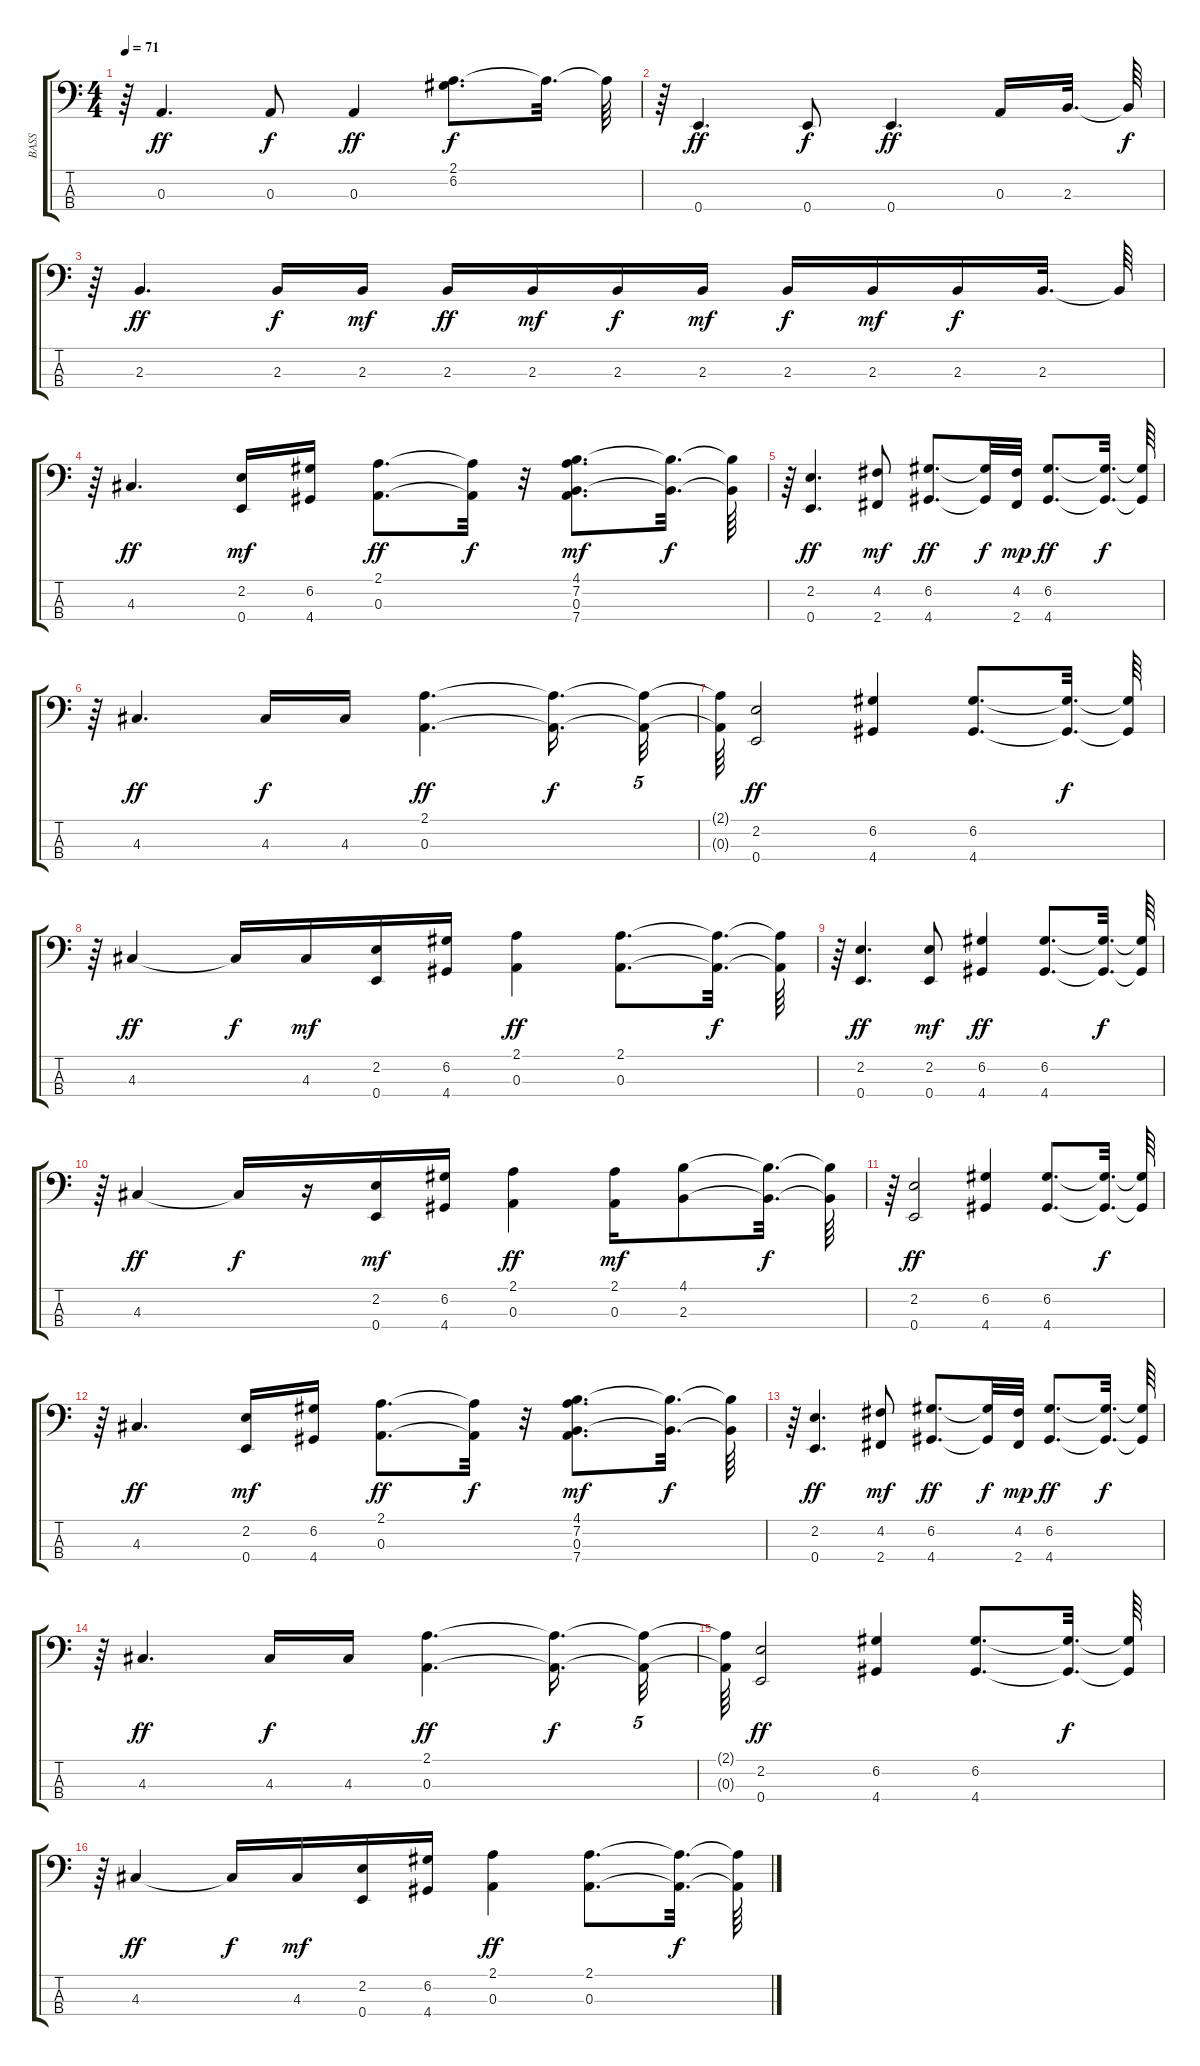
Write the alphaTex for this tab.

\track ("BASS" "BASS") {instrument electricbassfinger}
\staff {score tabs}
\tuning (G2 D2 A1 E1) {hide}
\ts (4 4)
\tempo 71
\clef f4
\ks c
r.64{dy f} 0.3.4{d dy ff} 0.3.8{dy f} 0.3.4{dy ff} (2.1 6.2).8{d dy f} 2.1{t}.32{d} 2.1{t}.64 |
r.64 0.4.4{d dy ff} 0.4.8{dy f} 0.4.4{d dy ff} 0.3.16 2.3.32{d} 2.3{t}.64{dy f} |
r.64 2.3.4{d dy ff} 2.3.16{dy f} 2.3.16{dy mf} 2.3.16{dy ff} 2.3.16{dy mf} 2.3.16{dy f} 2.3.16{dy mf} 2.3.16{dy f} 2.3.16{dy mf} 2.3.16{dy f} 2.3.32{d} 2.3{t}.64 |
r.64 4.3.4{d dy ff} (2.2 0.4).16{dy mf} (6.2 4.4).16 (2.1 0.3).8{d dy ff} (2.1{t} 0.3{t}).32{dy f} r.32 (4.1 7.2 0.3 7.4).8{d dy mf} (4.1{t} 7.4{t}).32{d dy f} (4.1{t} 7.4{t}).64 |
r.64 (2.2 0.4).4{d dy ff} (4.2 2.4).8{dy mf} (6.2 4.4).8{d dy ff} (6.2{t} 4.4{t}).32{dy f} (4.2 2.4).32{dy mp} (6.2 4.4).8{d dy ff} (6.2{t} 4.4{t}).32{d dy f} (6.2{t} 4.4{t}).64 |
r.64 4.3.4{d dy ff} 4.3.16{dy f} 4.3.16 (2.1 0.3).4{d dy ff} (2.1{t} 0.3{t}).16{d dy f} (2.1{t} 0.3{t}).32{tu (5 4)} |
(2.1{t} 0.3{t}).64 (2.2 0.4).2{dy ff} (6.2 4.4).4 (6.2 4.4).8{d} (6.2{t} 4.4{t}).32{d dy f} (6.2{t} 4.4{t}).64 |
r.64 4.3.4{dy ff} 4.3{t}.16{dy f} 4.3.16{dy mf} (2.2 0.4).16 (6.2 4.4).16 (2.1 0.3).4{dy ff} (2.1 0.3).8{d} (2.1{t} 0.3{t}).32{d dy f} (2.1{t} 0.3{t}).64 |
r.64 (2.2 0.4).4{d dy ff} (2.2 0.4).8{dy mf} (6.2 4.4).4{dy ff} (6.2 4.4).8{d} (6.2{t} 4.4{t}).32{d dy f} (6.2{t} 4.4{t}).64 |
r.64 4.3.4{dy ff} 4.3{t}.16{dy f} r.16 (2.2 0.4).16{dy mf} (6.2 4.4).16 (2.1 0.3).4{dy ff} (2.1 0.3).16{dy mf} (4.1 2.3).8 (4.1{t} 2.3{t}).32{d dy f} (4.1{t} 2.3{t}).64 |
r.64 (2.2 0.4).2{dy ff} (6.2 4.4).4 (6.2 4.4).8{d} (6.2{t} 4.4{t}).32{d dy f} (6.2{t} 4.4{t}).64 |
r.64 4.3.4{d dy ff} (2.2 0.4).16{dy mf} (6.2 4.4).16 (2.1 0.3).8{d dy ff} (2.1{t} 0.3{t}).32{dy f} r.32 (4.1 7.2 0.3 7.4).8{d dy mf} (4.1{t} 7.4{t}).32{d dy f} (4.1{t} 7.4{t}).64 |
r.64 (2.2 0.4).4{d dy ff} (4.2 2.4).8{dy mf} (6.2 4.4).8{d dy ff} (6.2{t} 4.4{t}).32{dy f} (4.2 2.4).32{dy mp} (6.2 4.4).8{d dy ff} (6.2{t} 4.4{t}).32{d dy f} (6.2{t} 4.4{t}).64 |
r.64 4.3.4{d dy ff} 4.3.16{dy f} 4.3.16 (2.1 0.3).4{d dy ff} (2.1{t} 0.3{t}).16{d dy f} (2.1{t} 0.3{t}).32{tu (5 4)} |
(2.1{t} 0.3{t}).64 (2.2 0.4).2{dy ff} (6.2 4.4).4 (6.2 4.4).8{d} (6.2{t} 4.4{t}).32{d dy f} (6.2{t} 4.4{t}).64 |
r.64 4.3.4{dy ff} 4.3{t}.16{dy f} 4.3.16{dy mf} (2.2 0.4).16 (6.2 4.4).16 (2.1 0.3).4{dy ff} (2.1 0.3).8{d} (2.1{t} 0.3{t}).32{d dy f} (2.1{t} 0.3{t}).64
